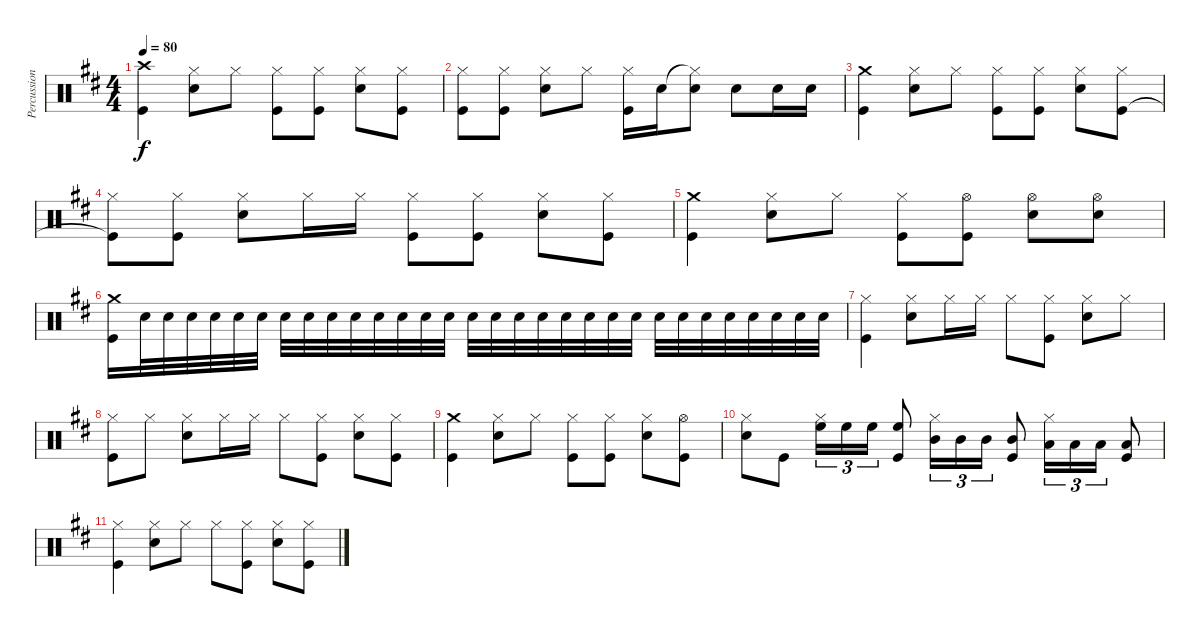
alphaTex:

\track ("Percussions" "Percussion") {instrument percussion}
\staff {score}
\articulation defaults
\ts (4 4)
\tempo 80
\clef neutral
\ks d
("Crash high (hit)" "Kick (hit)").4{dy f} ("Hi-Hat (closed)" "Snare (hit) 2").8 "Hi-Hat (closed)".8 ("Hi-Hat (closed)" "Kick (hit)").8 ("Hi-Hat (closed)" "Kick (hit)").8 ("Hi-Hat (closed)" "Snare (hit) 2").8 ("Hi-Hat (closed)" "Kick (hit)").8 |
("Hi-Hat (closed)" "Kick (hit)").8 ("Hi-Hat (closed)" "Kick (hit)").8 ("Hi-Hat (closed)" "Snare (hit) 2").8 "Hi-Hat (closed)".8 ("Hi-Hat (closed)" "Kick (hit)").16 "Snare (hit) 2".16 ("Hi-Hat (closed)"{t} "Snare (hit) 2").8 "Snare (hit) 2".8 "Snare (hit) 2".16 "Snare (hit) 2".16 |
("Crash medium (hit)" "Kick (hit)").4 ("Hi-Hat (closed)" "Snare (hit) 2").8 "Hi-Hat (closed)".8 ("Hi-Hat (closed)" "Kick (hit)").8 ("Hi-Hat (closed)" "Kick (hit)").8 ("Hi-Hat (closed)" "Snare (hit) 2").8 ("Hi-Hat (closed)" "Kick (hit)").8 |
("Hi-Hat (closed)" "Kick (hit)"{t}).8 ("Hi-Hat (closed)" "Kick (hit)").8 ("Hi-Hat (closed)" "Snare (hit) 2").8 "Hi-Hat (closed)".16 "Hi-Hat (closed)".16 ("Hi-Hat (closed)" "Kick (hit)").8 ("Hi-Hat (closed)" "Kick (hit)").8 ("Hi-Hat (closed)" "Snare (hit) 2").8 ("Hi-Hat (closed)" "Kick (hit)").8 |
("Crash medium (hit)" "Kick (hit)").4 ("Hi-Hat (closed)" "Snare (hit) 2").8 "Hi-Hat (closed)".8 ("Hi-Hat (closed)" "Kick (hit)").8 ("Hi-Hat (open)" "Kick (hit)").8 ("Hi-Hat (open)" "Snare (hit) 2").8 ("Hi-Hat (open)" "Snare (hit) 2").8 |
("Crash medium (hit)" "Kick (hit)").16{balance 0} "Snare (hit) 2".32 "Snare (hit) 2".32 "Snare (hit) 2".32 "Snare (hit) 2".32 "Snare (hit) 2".32 "Snare (hit) 2".32 "Snare (hit) 2".32 "Snare (hit) 2".32 "Snare (hit) 2".32 "Snare (hit) 2".32 "Snare (hit) 2".32 "Snare (hit) 2".32 "Snare (hit) 2".32 "Snare (hit) 2".32 "Snare (hit) 2".32{balance 16} "Snare (hit) 2".32 "Snare (hit) 2".32 "Snare (hit) 2".32 "Snare (hit) 2".32 "Snare (hit) 2".32 "Snare (hit) 2".32 "Snare (hit) 2".32 "Snare (hit) 2".32 "Snare (hit) 2".32 "Snare (hit) 2".32 "Snare (hit) 2".32 "Snare (hit) 2".32 "Snare (hit) 2".32 "Snare (hit) 2".32 "Snare (hit) 2".32 |
("Hi-Hat (closed)" "Kick (hit)").4{balance 8} ("Hi-Hat (closed)" "Snare (hit) 2").8 "Hi-Hat (closed)".16 "Hi-Hat (closed)".16 "Hi-Hat (closed)".8 ("Hi-Hat (closed)" "Kick (hit)").8 ("Hi-Hat (closed)" "Snare (hit) 2").8 "Hi-Hat (closed)".8 |
("Hi-Hat (closed)" "Kick (hit)").8{volume 0} "Hi-Hat (closed)".8 ("Hi-Hat (closed)" "Snare (hit) 2").8 "Hi-Hat (closed)".16 "Hi-Hat (closed)".16 "Hi-Hat (closed)".8 ("Hi-Hat (closed)" "Kick (hit)").8 ("Hi-Hat (closed)" "Snare (hit) 2").8 ("Hi-Hat (closed)" "Kick (hit)").8 |
("Crash medium (hit)" "Kick (hit)").4 ("Hi-Hat (closed)" "Snare (hit) 2").8 "Hi-Hat (closed)".8 ("Hi-Hat (closed)" "Kick (hit)").8 ("Hi-Hat (closed)" "Kick (hit)").8 ("Hi-Hat (closed)" "Snare (hit) 2").8 ("Hi-Hat (open)" "Kick (hit)").8 |
("Hi-Hat (closed)" "Snare (hit) 2").8 "Kick (hit)".8 ("Hi-Hat (closed)" "High Floor Tom (hit)").16{tu (3 2)} "High Floor Tom (hit)".16{tu (3 2)} "High Floor Tom (hit)".16{tu (3 2)} ("High Floor Tom (hit)" "Kick (hit)").8 ("Hi-Hat (closed)" "Mid Tom (hit)").16{tu (3 2)} "Mid Tom (hit)".16{tu (3 2)} "Mid Tom (hit)".16{tu (3 2)} ("Mid Tom (hit)" "Kick (hit)").8 ("Hi-Hat (closed)" "Low Tom (hit)").16{tu (3 2)} "Low Tom (hit)".16{tu (3 2)} "Low Tom (hit)".16{tu (3 2)} ("Low Tom (hit)" "Kick (hit)").8 |
("Hi-Hat (closed)" "Kick (hit)").4 ("Hi-Hat (closed)" "Snare (hit) 2").8 "Hi-Hat (closed)".8 "Hi-Hat (closed)".8 ("Hi-Hat (closed)" "Kick (hit)").8 ("Hi-Hat (closed)" "Snare (hit) 2").8 ("Hi-Hat (closed)" "Kick (hit)").8
